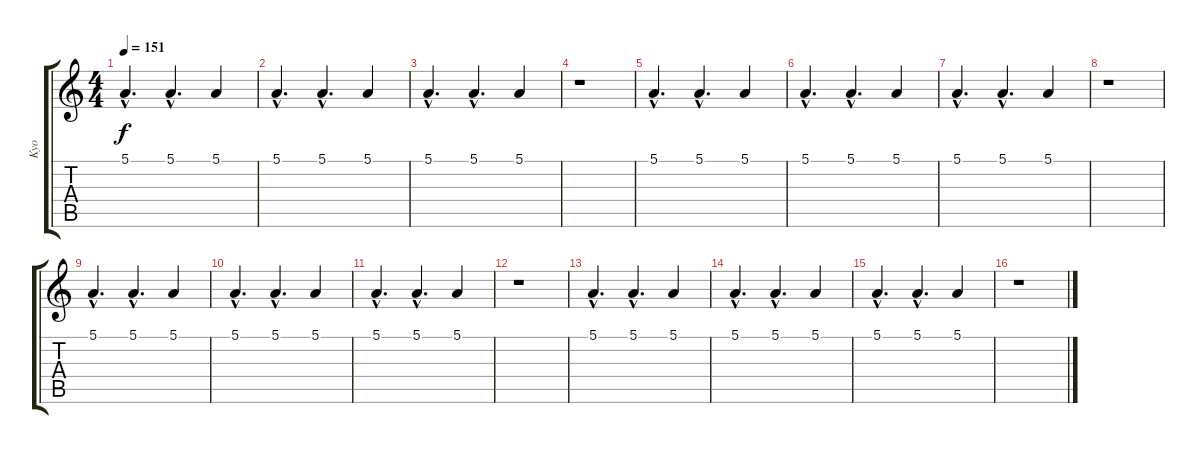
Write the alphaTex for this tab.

\track ("Kyo" "Kyo") {instrument synthvoice}
\staff {score tabs}
\tuning (E4 B3 G3 D3 A2 E2) {hide}
\ts (4 4)
\tempo 151
\clef g2
\ks c
5.1{hac}.4{d dy f} 5.1{hac}.4{d} 5.1.4 |
5.1{hac}.4{d} 5.1{hac}.4{d} 5.1.4 |
5.1{hac}.4{d} 5.1{hac}.4{d} 5.1.4 |
r.1 |
5.1{hac}.4{d} 5.1{hac}.4{d} 5.1.4 |
5.1{hac}.4{d} 5.1{hac}.4{d} 5.1.4 |
5.1{hac}.4{d} 5.1{hac}.4{d} 5.1.4 |
r.1 |
5.1{hac}.4{d} 5.1{hac}.4{d} 5.1.4 |
5.1{hac}.4{d} 5.1{hac}.4{d} 5.1.4 |
5.1{hac}.4{d} 5.1{hac}.4{d} 5.1.4 |
r.1 |
5.1{hac}.4{d} 5.1{hac}.4{d} 5.1.4 |
5.1{hac}.4{d} 5.1{hac}.4{d} 5.1.4 |
5.1{hac}.4{d} 5.1{hac}.4{d} 5.1.4 |
r.1
